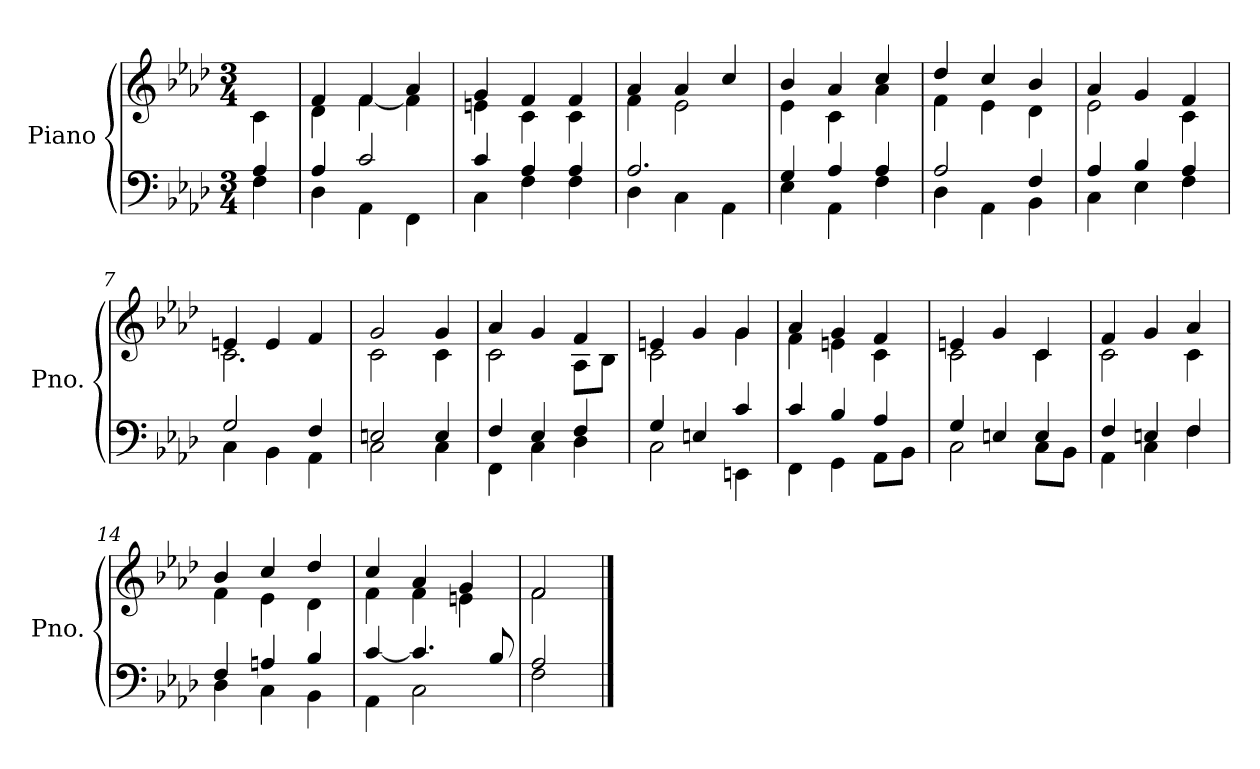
**kern	**kern
*part1	*part1
*staff2	*staff1
*I"Piano	*
*I'Pno.	*
*clefF4	*clefG2
*k[b-e-a-d-]	*k[b-e-a-d-]
*M3/4	*M3/4
=	=
*^	*^
*	*^	*	*
4ryy	4A-/	4F\	4ryy	4c\
=1	=1	=1	=1	=1
2.ryy	4A-/	4D-\	4f/	4d-\
.	2c/	4AA-\	4f/	[4f\
.	.	4FF\	4a-/	4f\]
=2	=2	=2	=2	=2
2.ryy	4c/	4C\	4g/	4en\
.	4A-/	4F\	4f/	4c\
.	4A-/	4F\	4f/	4c\
=3	=3	=3	=3	=3
2.ryy	2.A-/	4D-\	4a-/	4f\
.	.	4C\	4a-/	2e-\
.	.	4AA-\	4cc/	.
=4	=4	=4	=4	=4
2.ryy	4G/	4E-\	4b-/	4e-\
.	4A-/	4AA-\	4a-/	4c\
.	4A-/	4F\	4cc/	4a-\
=5	=5	=5	=5	=5
2.ryy	2A-/	4D-\	4dd-/	4f\
.	.	4AA-\	4cc/	4e-\
.	4F/	4BB-\	4b-/	4d-\
=6	=6	=6	=6	=6
2.ryy	4A-/	4C\	4a-/	2e-\
.	4B-/	4E-\	4g/	.
.	4A-/	4F\	4f/	4c\
=7	=7	=7	=7	=7
2.ryy	2G/	4C\	4en/	2.c\
.	.	4BB-\	4e/	.
.	4F/	4AA-\	4f/	.
=8	=8	=8	=8	=8
2.ryy	2En/	2C\	2g/	2c\
.	4E/	4C\	4g/	4c\
=9	=9	=9	=9	=9
2.ryy	4F/	4FF\	4a-/	2c\
.	4E-/	4C\	4g/	.
.	4F/	4D-\	4f/	8A-\L
.	.	.	.	8B-\J
=10	=10	=10	=10	=10
2.ryy	4G/	2C\	4en/	2c\
.	4En/	.	4g/	.
.	4c/	4EEn\	4g/	4g\
!!LO:LB:g=z	!!
=11	=11	=11	=11	=11
2.ryy	4c/	4FF\	4a-/	4f\
.	4B-/	4GG\	4g/	4en\
.	4A-/	8AA-\L	4f/	4c\
.	.	8BB-\J	.	.
=12	=12	=12	=12	=12
2.ryy	4G/	2C\	4en/	2c\
.	4En/	.	4g/	.
.	4E/	8C\L	4c/	4c\
.	.	8BB-\J	.	.
=13	=13	=13	=13	=13
2.ryy	4F/	4AA-\	4f/	2c\
.	4En/	4C\	4g/	.
.	4F/	4F\	4a-/	4c\
=14	=14	=14	=14	=14
2.ryy	4F/	4D-\	4b-/	4f\
.	4An/	4C\	4cc/	4e-\
.	4B-/	4BB-\	4dd-/	4d-\
=15	=15	=15	=15	=15
2.ryy	[4c/	4AA-\	4cc/	4f\
.	4.c/]	2C\	4a-/	4f\
.	.	.	4g/	4en\
.	8B-/	.	.	.
=16	=16	=16	=16	=16
2ryy	2A-/	2F\	2f/	2f\
*v	*v	*v	*	*
*	*v	*v
==	==
*-	*-
